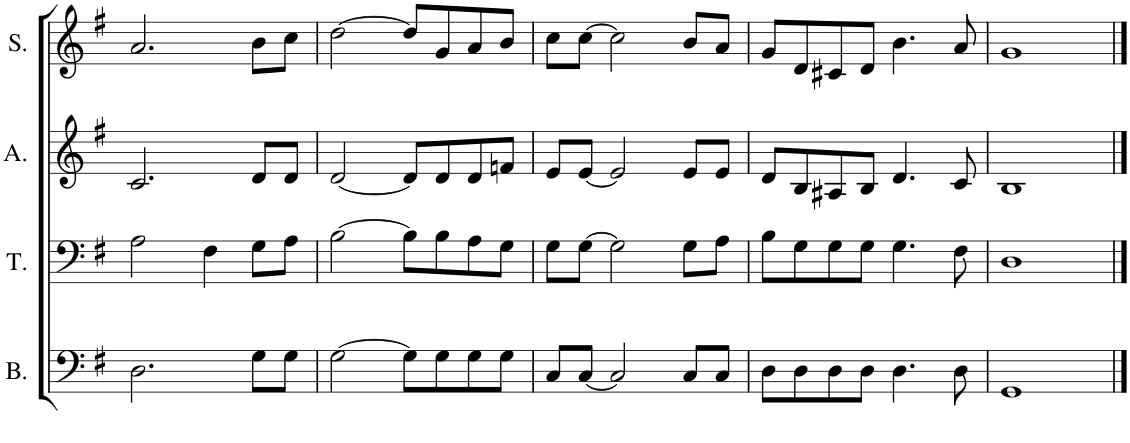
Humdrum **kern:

**kern	**kern	**kern	**kern
*part4	*part3	*part2	*part1
*staff4	*staff3	*staff2	*staff1
*I"Bass	*I"Tenor	*I"Alto	*I"Soprano
*I'B.	*I'T.	*I'A.	*I'S.
!!LO:PB:g=z
*clefF4	*clefF4	*clefG2	*clefG2
*k[f#]	*k[f#]	*k[f#]	*k[f#]
*M4/4	*M4/4	*M4/4	*M4/4
=12	=12	=12	=12
2.D\	2A\	2.c/	2.a/
.	4F#\	.	.
8G\L	8G\L	8d/L	8b\L
8G\J	8A\J	8d/J	8cc\J
=13	=13	=13	=13
[2G\	[2B\	[2d/	[2dd\
8G\L]	8B\L]	8d/L]	8dd/L]
8G\	8B\	8d/	8g/
8G\	8A\	8d/	8a/
8G\J	8G\J	8fn/J	8b/J
=14	=14	=14	=14
8C/L	8G\L	8e/L	8cc\L
[8C/J	[8G\J	[8e/J	[8cc\J
2C/]	2G\]	2e/]	2cc\]
8C/L	8G\L	8e/L	8b/L
8C/J	8A\J	8e/J	8a/J
=15	=15	=15	=15
8D\L	8B\L	8d/L	8g/L
8D\	8G\	8B/	8d/
8D\	8G\	8A#X/	8c#X/
8D\J	8G\J	8B/J	8d/J
4.D\	4.G\	4.d/	4.b\
8D\	8F#\	8c/	8a/
=16	=16	=16	=16
1GG	1D	1B	1g
==	==	==	==
*-	*-	*-	*-
